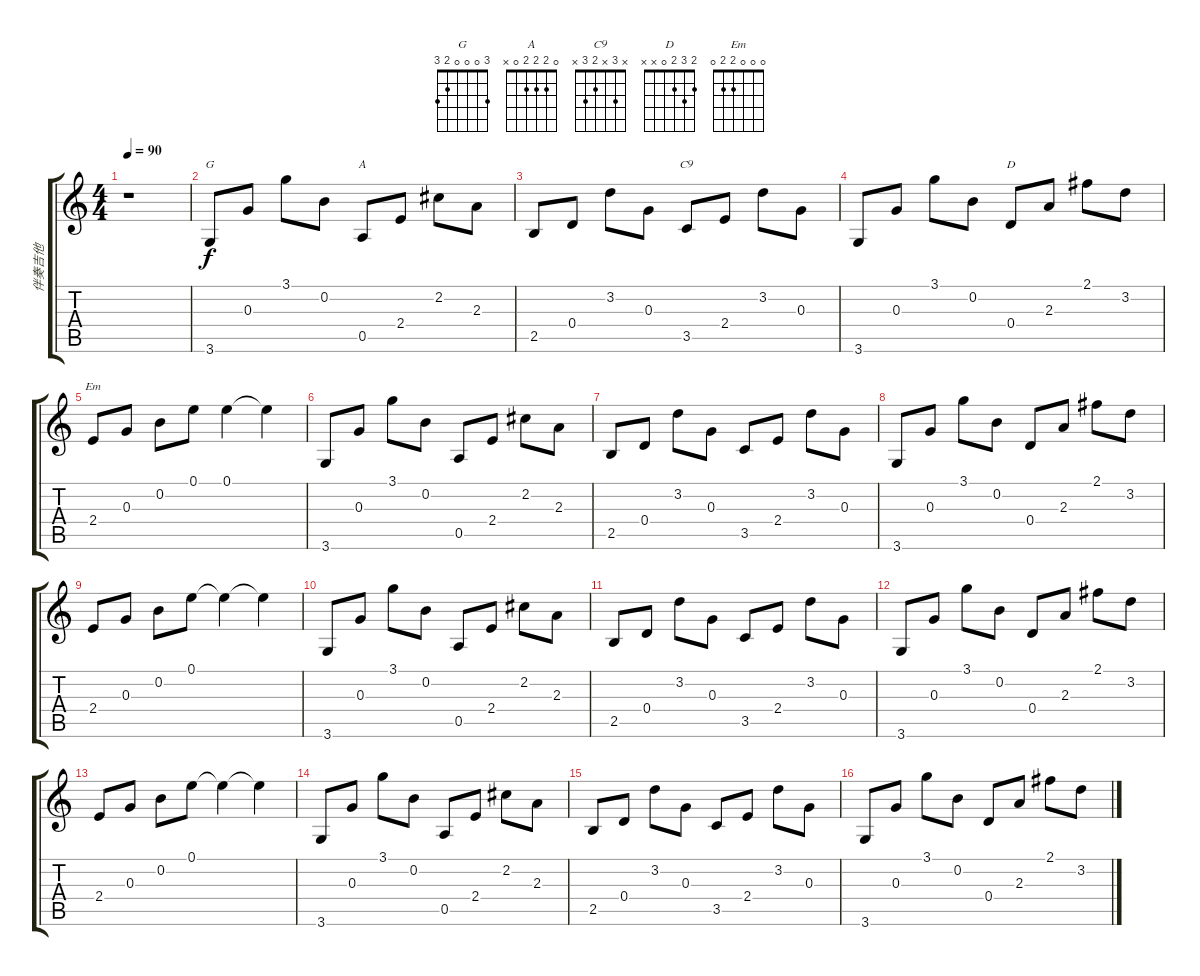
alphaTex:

\track ("伴奏吉他" "伴奏吉他") {instrument electricguitarclean}
\staff {score tabs}
\tuning (E4 B3 G3 D3 A2 E2) {hide}
\chord ("G" 3 0 0 0 2 3)
\chord ("A" 0 2 2 2 0 x)
\chord ("C9" x 3 x 2 3 x)
\chord ("D" 2 3 2 0 x x)
\chord ("Em" 0 0 0 2 2 0)
\ts (4 4)
\tempo 90
\clef g2
\ks c
r.1{dy f instrument electricguitarclean} |
3.6.8{ch "G"} 0.3.8 3.1.8 0.2.8 0.5.8{ch "A"} 2.4.8 2.2.8 2.3.8 |
2.5.8 0.4.8 3.2.8 0.3.8 3.5.8{ch "C9"} 2.4.8 3.2.8 0.3.8 |
3.6.8 0.3.8 3.1.8 0.2.8 0.4.8{ch "D"} 2.3.8 2.1.8 3.2.8 |
2.4.8{ch "Em"} 0.3.8 0.2.8 0.1.8 0.1.4 0.1{t}.4 |
3.6.8 0.3.8 3.1.8 0.2.8 0.5.8 2.4.8 2.2.8 2.3.8 |
2.5.8 0.4.8 3.2.8 0.3.8 3.5.8 2.4.8 3.2.8 0.3.8 |
3.6.8 0.3.8 3.1.8 0.2.8 0.4.8 2.3.8 2.1.8 3.2.8 |
2.4.8 0.3.8 0.2.8 0.1.8 0.1{t}.4 0.1{t}.4 |
3.6.8 0.3.8 3.1.8 0.2.8 0.5.8 2.4.8 2.2.8 2.3.8 |
2.5.8 0.4.8 3.2.8 0.3.8 3.5.8 2.4.8 3.2.8 0.3.8 |
3.6.8 0.3.8 3.1.8 0.2.8 0.4.8 2.3.8 2.1.8 3.2.8 |
2.4.8 0.3.8 0.2.8 0.1.8 0.1{t}.4 0.1{t}.4 |
3.6.8 0.3.8 3.1.8 0.2.8 0.5.8 2.4.8 2.2.8 2.3.8 |
2.5.8 0.4.8 3.2.8 0.3.8 3.5.8 2.4.8 3.2.8 0.3.8 |
3.6.8 0.3.8 3.1.8 0.2.8 0.4.8 2.3.8 2.1.8 3.2.8
